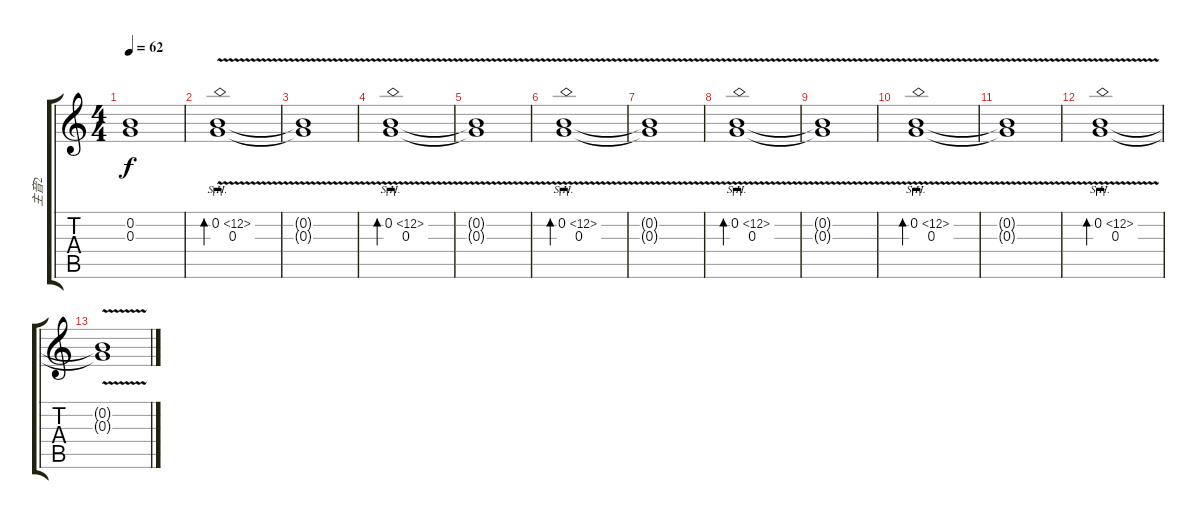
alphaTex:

\track ("主音2" "主音2") {instrument overdrivenguitar}
\staff {score tabs}
\tuning (E4 B3 G3 D3 A2 E2) {hide}
\ts (4 4)
\tempo 62
\clef g2
\ks c
(0.2{t} 0.3{t}).1{dy f} |
(0.2{sh 12 v} 0.3{v}).1{sd bd 120} |
(0.2{t} 0.3{t}).1 |
(0.2{sh 12 v} 0.3{v}).1{sd bd 120} |
(0.2{t} 0.3{t}).1 |
(0.2{sh 12 v} 0.3{v}).1{sd bd 120} |
(0.2{t} 0.3{t}).1 |
(0.2{sh 12 v} 0.3{v}).1{sd bd 120} |
(0.2{t} 0.3{t}).1 |
(0.2{sh 12 v} 0.3{v}).1{sd bd 120} |
(0.2{t} 0.3{t}).1{txt ""} |
(0.2{sh 12 v} 0.3{v}).1{sd bd 120} |
(0.2{t} 0.3{t}).1
